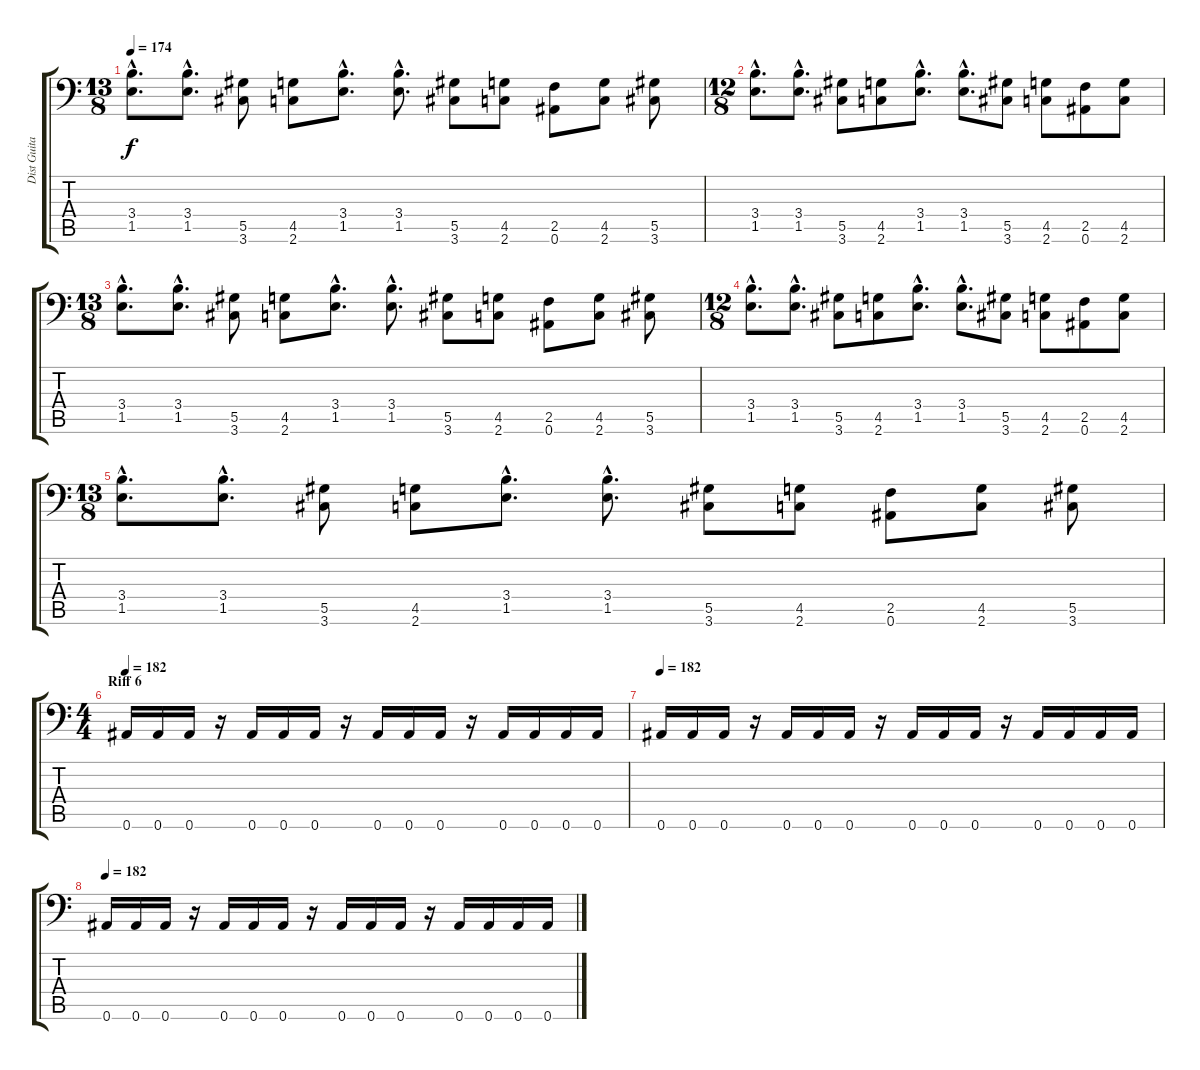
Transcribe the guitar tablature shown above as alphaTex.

\track ("Dist Guitar" "Dist Guita") {instrument overdrivenguitar}
\staff {score tabs}
\tuning (Bb3 F3 Db3 Ab2 Eb2 Bb1) {hide}
\ts (13 8)
\tempo 174
\clef f4
\ks c
(3.4{hac} 1.5{hac}).8{d dy f} (3.4{hac} 1.5{hac}).8{d} (5.5 3.6).8 (4.5 2.6).8 (3.4{hac} 1.5{hac}).8{d} (3.4{hac} 1.5{hac}).8{d} (5.5 3.6).8 (4.5 2.6).8 (2.5 0.6).8 (4.5 2.6).8 (5.5 3.6).8 |
\ts (12 8)
(3.4{hac} 1.5{hac}).8{d} (3.4{hac} 1.5{hac}).8{d} (5.5 3.6).8 (4.5 2.6).8 (3.4{hac} 1.5{hac}).8{d} (3.4{hac} 1.5{hac}).8{d} (5.5 3.6).8 (4.5 2.6).8 (2.5 0.6).8 (4.5 2.6).8 |
\ts (13 8)
(3.4{hac} 1.5{hac}).8{d} (3.4{hac} 1.5{hac}).8{d} (5.5 3.6).8 (4.5 2.6).8 (3.4{hac} 1.5{hac}).8{d} (3.4{hac} 1.5{hac}).8{d} (5.5 3.6).8 (4.5 2.6).8 (2.5 0.6).8 (4.5 2.6).8 (5.5 3.6).8 |
\ts (12 8)
(3.4{hac} 1.5{hac}).8{d} (3.4{hac} 1.5{hac}).8{d} (5.5 3.6).8 (4.5 2.6).8 (3.4{hac} 1.5{hac}).8{d} (3.4{hac} 1.5{hac}).8{d} (5.5 3.6).8 (4.5 2.6).8 (2.5 0.6).8 (4.5 2.6).8 |
\ts (13 8)
(3.4{hac} 1.5{hac}).8{d} (3.4{hac} 1.5{hac}).8{d} (5.5 3.6).8 (4.5 2.6).8 (3.4{hac} 1.5{hac}).8{d} (3.4{hac} 1.5{hac}).8{d} (5.5 3.6).8 (4.5 2.6).8 (2.5 0.6).8 (4.5 2.6).8 (5.5 3.6).8 |
\ts (4 4)
\section ("" "Riff 6")
\tempo 182
0.6.16 0.6.16 0.6.16 r.16 0.6.16 0.6.16 0.6.16 r.16 0.6.16 0.6.16 0.6.16 r.16 0.6.16 0.6.16 0.6.16 0.6.16 |
\tempo 182
0.6.16 0.6.16 0.6.16 r.16 0.6.16 0.6.16 0.6.16 r.16 0.6.16 0.6.16 0.6.16 r.16 0.6.16 0.6.16 0.6.16 0.6.16 |
\tempo 182
0.6.16 0.6.16 0.6.16 r.16 0.6.16 0.6.16 0.6.16 r.16 0.6.16 0.6.16 0.6.16 r.16 0.6.16 0.6.16 0.6.16 0.6.16
